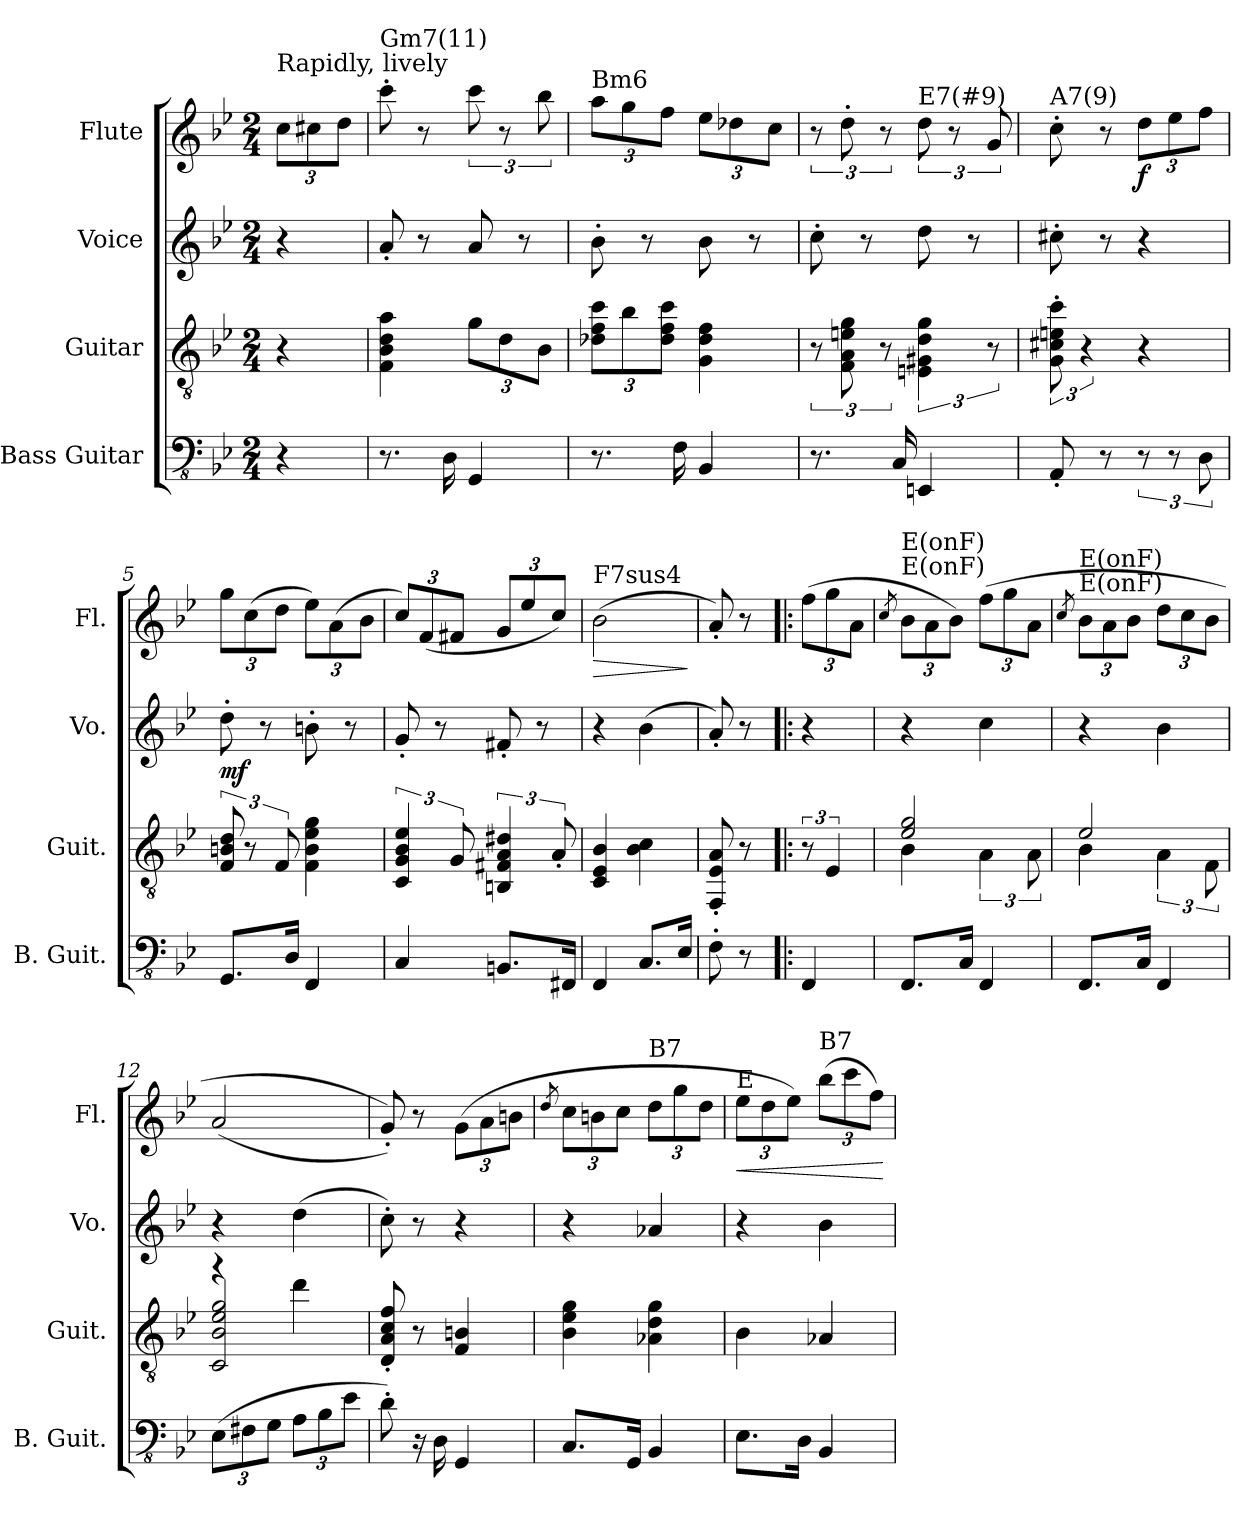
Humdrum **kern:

**kern	**kern	**kern	**dynam	**kern	**dynam
*part4	*part3	*part2	*part2	*part1	*part1
*staff4	*staff3	*staff2	*staff2	*staff1	*staff1
*I"Bass Guitar	*I"Guitar	*I"Voice	*	*I"Flute	*
*I'B. Guit.	*I'Guit.	*I'Vo.	*	*I'Fl.	*
*clefFv4	*clefGv2	*clefG2	*	*clefG2	*
*k[b-e-]	*k[b-e-]	*k[b-e-]	*	*k[b-e-]	*
*B-:	*B-:	*B-:	*	*B-:	*
*M2/4	*M2/4	*M2/4	*	*M2/4	*
*MM122	*MM122	*MM122	*	*MM122	*
*	*	*	*	*Xbrackettup	*
=1	=1	=1	=1	=1	=1
!	!	!	!	!LO:TX:a:t=Rapidly, lively	!
4r	4r	4r	.	12cc\L	.
.	.	.	.	12cc#X\	.
.	.	.	.	12dd\J	.
=2	=2	=2	=2	=2	=2
!	!	!	!	!LO:TX:a:t=Gm7(11)	!
8.r	4F\ 4B-\ 4d\ 4a\	8a'/	.	8ccc'\	.
.	.	8r	.	8r	.
16DD\	.	.	.	.	.
*	*Xbrackettup	*	*	*brackettup	*
4GGG/	12g\L	8a/	.	12ccc\	.
.	12d\	.	.	12r	.
.	.	8r	.	.	.
.	12B-\J	.	.	12bb-\	.
=3	=3	=3	=3	=3	=3
*	*	*	*	*Xbrackettup	*
!	!	!	!	!LO:TX:a:t=Bm6	!
8.r	12d-X\ 12f\ 12cc\L	8b-'\	.	12aa\L	.
.	12b-\	.	.	12gg\	.
.	.	8r	.	.	.
.	12d-\ 12f\ 12cc\J	.	.	12ff\J	.
16FF\	.	.	.	.	.
4BBB-/	4G\ 4d-\ 4f\	8b-\	.	12ee-\L	.
.	.	.	.	12dd-X\	.
.	.	8r	.	.	.
.	.	.	.	12cc\J	.
=4	=4	=4	=4	=4	=4
*	*brackettup	*	*	*brackettup	*
8.r	12r	8cc'\	.	12r	.
.	12F\ 12A\ 12en\ 12g\	.	.	12dd'\	.
.	.	8r	.	.	.
.	12r	.	.	12r	.
16CC/	.	.	.	.	.
!	!	!	!	!LO:TX:a:t=E7(#9)	!
4EEEn/	6En\ 6G#X\ 6d\ 6g\	8dd\	.	12dd\	.
.	.	.	.	12r	.
.	.	8r	.	.	.
.	12r	.	.	12g/	.
=4X1	=4X1	=4X1	=4X1	=4X1	=4X1
!	!	!	!	!LO:TX:a:t=A7(9)	!
8AAA'/	12G\' 12c#X\' 12en\' 12cc\'	8cc#X'\	.	8cc'\	.
.	6r	.	.	.	.
8r	.	8r	.	8r	.
*	*	*	*	*Xbrackettup	*
!	!	!	!	!	!LO:DY:b
12r	4r	4r	.	12dd\L	f
12r	.	.	.	12ee-\	.
12DD\	.	.	.	12ff\J	.
!!LO:LB:g=z
=5	=5	=5	=5	=5	=5
!	!	!	!LO:DY:b	!	!
8.GGG/L	12F/ 12Bn/ 12d/	8dd'\	mf	12gg\L	.
.	12r	.	.	(12cc\	.
.	.	8r	.	.	.
.	12F/	.	.	12dd\J	.
16DD/Jk	.	.	.	.	.
4FFF/	4F\ 4B\ 4e-\ 4g\	8bn'\	.	12ee-\L)	.
.	.	.	.	(12a\	.
.	.	8r	.	.	.
.	.	.	.	12b-\J	.
=6	=6	=6	=6	=6	=6
4CC/	6C/ 6G/ 6B-/ 6e-/	8g'/	.	12cc/L)	.
.	.	.	.	(12f/	.
.	.	8r	.	.	.
.	12G/	.	.	12f#X/J	.
8.BBBn/L	6BBn/ 6F#X/ 6A/ 6d#X/	8f#X'/	.	12g/L	.
.	.	.	.	12ee-/	.
.	.	8r	.	.	.
.	12A'/	.	.	12cc/J)	.
16FFF#X/Jk	.	.	.	.	.
=7	=7	=7	=7	=7	=7
!	!	!	!	!LO:TX:a:t=F7sus4	!
!	!	!	!	!	!LO:HP:b
4FFF/	4C/ 4E-/ 4B-/	4r	.	(2b-\	>
8.CC/L	4B-\ 4c\	(4b-\	.	.	.
16EE-/Jk	.	.	.	.	.
.	.	.	.	.	]
=8	=8	=8	=8	=8	=8
8FF'\	8FF/' 8E-/' 8A/'	8a'/)	.	8a'/)	.
8r	8r	8r	.	8r	.
=9!|:	=9!|:	=9!|:	=9!|:	=9!|:	=9!|:
4FFF/	12r	4r	.	(12ff\L	.
.	6E-/	.	.	12gg\	.
.	.	.	.	12a\J	.
=10	=10	=10	=10	=10	=10
.	.	.	.	8qcc/	.
*	*^	*	*	*	*
!	!	!	!	!	!LO:TX:a:t=E(onF)	!
!	!	!	!	!	!LO:TX:a:t=E(onF)	!
8.FFF/L	2e-/ 2g/	4B-\	4r	.	12b-\L	.
.	.	.	.	.	12a\	.
.	.	.	.	.	12b-\J)	.
16CC/Jk	.	.	.	.	.	.
4FFF/	.	6A\	4cc\	.	(12ff\L	.
.	.	.	.	.	12gg\	.
.	.	12A\	.	.	12a\J	.
!!LO:PB:g=z
=11	=11	=11	=11	=11	=11	=11
.	.	.	.	.	8qcc/	.
!	!	!	!	!	!LO:TX:a:t=E(onF)	!
!	!	!	!	!	!LO:TX:a:t=E(onF)	!
8.FFF/L	2e-/	4B-\	4r	.	12b-\L	.
.	.	.	.	.	12a\	.
.	.	.	.	.	12b-\J	.
16CC/Jk	.	.	.	.	.	.
4FFF/	.	6A\	4b-\	.	12dd\L	.
.	.	.	.	.	12cc\	.
.	.	12F\	.	.	12b-\J	.
=12	=12	=12	=12	=12	=12	=12
*Xbrackettup	*	*	*	*	*	*
(12EE-\L	2C/ 2B-/ 2e-/ 2g/	4rgg	4r	.	(2a/	.
12FF#X\	.	.	.	.	.	.
12GG\J	.	.	.	.	.	.
12AA\L	.	4dd\	(4dd\	.	.	.
12BB-\	.	.	.	.	.	.
12E-\J	.	.	.	.	.	.
*	*v	*v	*	*	*	*
=13	=13	=13	=13	=13	=13
8D'\)	8D/' 8A/' 8c/' 8f/'	8cc'\)	.	8g'/))	.
16r	8r	8r	.	8r	.
16DD\	.	.	.	.	.
4GGG/	4F/ 4Bn/	4r	.	(12g\L	.
.	.	.	.	12a\	.
.	.	.	.	12bn\J	.
=14	=14	=14	=14	=14	=14
.	.	.	.	8qdd/	.
8.CC/L	4B-\ 4e-\ 4g\	4r	.	12cc\L	.
.	.	.	.	12bn\	.
.	.	.	.	12cc\J	.
16GGG/Jk	.	.	.	.	.
!	!	!	!	!LO:TX:a:t=B7	!
4BBB-/	4A-X\ 4d\ 4g\	4a-X/	.	12dd\L	.
.	.	.	.	12gg\	.
.	.	.	.	12dd\J	.
=15	=15	=15	=15	=15	=15
!	!	!	!	!LO:TX:a:t=E	!
!	!	!	!	!	!LO:HP:b
8.EE-\L	4B-\	4r	.	12ee-\L	<
.	.	.	.	12dd\	.
.	.	.	.	12ee-\J)	.
16DD\Jk	.	.	.	.	.
!	!	!	!	!LO:TX:a:t=B7	!
4BBB-/	4A-X/	4b-\	.	(12bb-\L	.
.	.	.	.	12ccc\	.
.	.	.	.	12ff\J)	.
.	.	.	.	.	[
=	=	=	=	=	=
*-	*-	*-	*-	*-	*-
